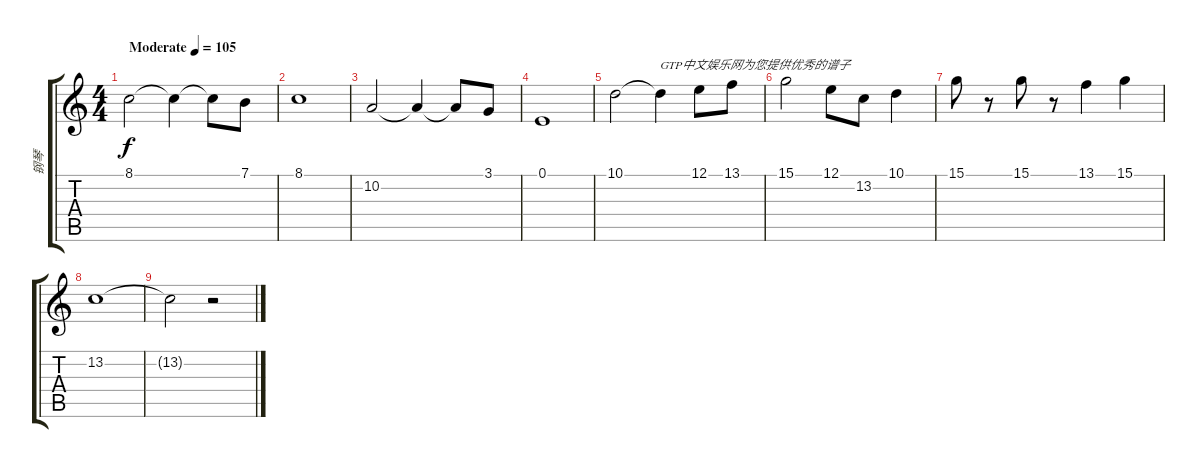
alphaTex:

\track ("钢琴" "钢琴") {instrument acousticgrandpiano}
\staff {score tabs}
\tuning (E4 B3 G3 D3 A2 E2) {hide}
\ts (4 4)
\tempo (105 "Moderate")
\clef g2
\ks c
8.1.2{dy f instrument acousticgrandpiano} 8.1{t}.4 8.1{t}.8 7.1.8 |
8.1.1 |
10.2.2 10.2{t}.4 10.2{t}.8 3.1.8 |
0.1.1 |
10.1.2 10.1{t}.4{txt "GTP中文娱乐网为您提供优秀的谱子"} 12.1.8 13.1.8 |
15.1.2 12.1.8 13.2.8 10.1.4 |
15.1.8 r.8 15.1.8 r.8 13.1.4 15.1.4 |
13.2.1 |
13.2{t}.2 r.2
